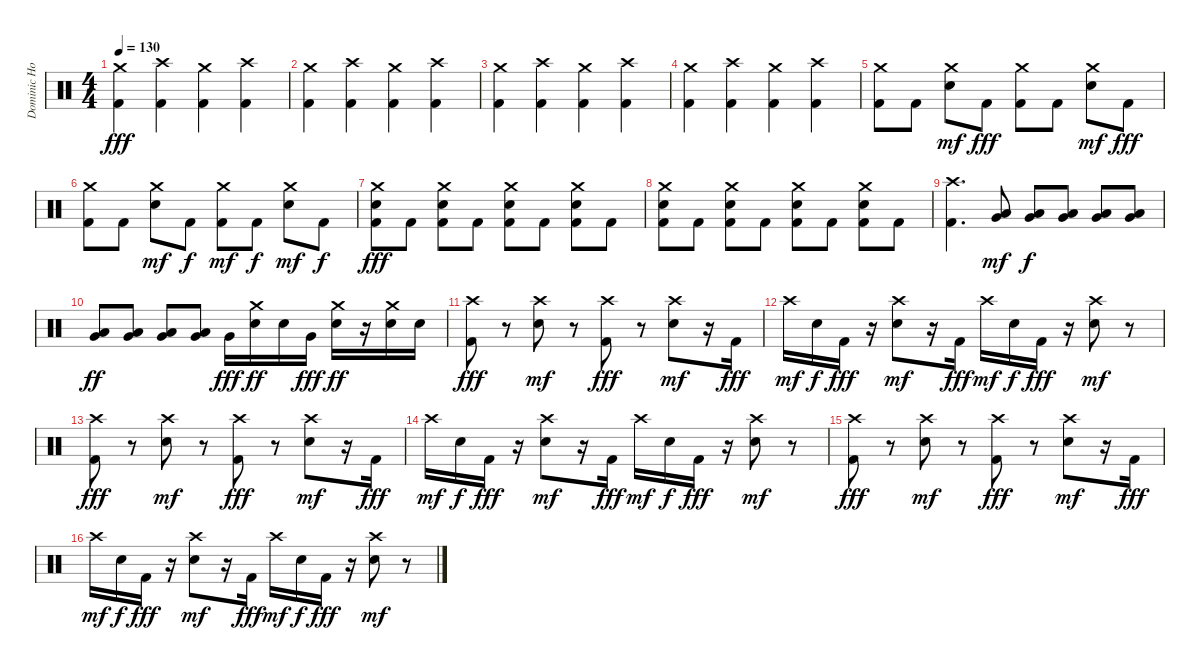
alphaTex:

\track ("Dominic Howard" "Dominic Ho") {instrument percussion}
\staff {score}
\articulation defaults
\ts (4 4)
\tempo 130
\clef neutral
\ks c
("Crash medium (hit)" "Kick (hit) 2").4{dy fff} ("Crash high (hit)" "Kick (hit) 2").4 ("Crash medium (hit)" "Kick (hit) 2").4 ("Crash high (hit)" "Kick (hit) 2").4 |
("Crash medium (hit)" "Kick (hit) 2").4 ("Crash high (hit)" "Kick (hit) 2").4 ("Crash medium (hit)" "Kick (hit) 2").4 ("Crash high (hit)" "Kick (hit) 2").4 |
("Crash medium (hit)" "Kick (hit) 2").4 ("Crash high (hit)" "Kick (hit) 2").4 ("Crash medium (hit)" "Kick (hit) 2").4 ("Crash high (hit)" "Kick (hit) 2").4 |
("Crash medium (hit)" "Kick (hit) 2").4 ("Crash high (hit)" "Kick (hit) 2").4 ("Crash medium (hit)" "Kick (hit) 2").4 ("Crash high (hit)" "Kick (hit) 2").4 |
("Crash medium (hit)" "Kick (hit) 2").8 "Kick (hit) 2".8 ("Crash medium (hit)" "Electric Snare (hit)").8{dy mf} "Kick (hit) 2".8{dy fff} ("Crash medium (hit)" "Kick (hit) 2").8 "Kick (hit) 2".8 ("Crash medium (hit)" "Electric Snare (hit)").8{dy mf} "Kick (hit) 2".8{dy fff} |
("Crash medium (hit)" "Kick (hit) 2").8 "Kick (hit) 2".8 ("Crash medium (hit)" "Electric Snare (hit)").8{dy mf} "Kick (hit) 2".8{dy f} ("Crash medium (hit)" "Kick (hit) 2").8{dy mf} "Kick (hit) 2".8{dy f} ("Crash medium (hit)" "Electric Snare (hit)").8{dy mf} "Kick (hit) 2".8{dy f} |
("Crash medium (hit)" "Electric Snare (hit)" "Kick (hit) 2").8{dy fff} "Kick (hit) 2".8 ("Crash medium (hit)" "Electric Snare (hit)" "Kick (hit) 2").8 "Kick (hit) 2".8 ("Crash medium (hit)" "Electric Snare (hit)" "Kick (hit) 2").8 "Kick (hit) 2".8 ("Crash medium (hit)" "Electric Snare (hit)" "Kick (hit) 2").8 "Kick (hit) 2".8 |
("Crash medium (hit)" "Electric Snare (hit)" "Kick (hit) 2").8 "Kick (hit) 2".8 ("Crash medium (hit)" "Electric Snare (hit)" "Kick (hit) 2").8 "Kick (hit) 2".8 ("Crash medium (hit)" "Electric Snare (hit)" "Kick (hit) 2").8 "Kick (hit) 2".8 ("Crash medium (hit)" "Electric Snare (hit)" "Kick (hit) 2").8 "Kick (hit) 2".8 |
("Crash high (hit)" "Kick (hit) 2").4{d} ("Low Tom (hit)" "Very Low Tom (hit)").8{dy mf} ("Low Tom (hit)" "Very Low Tom (hit)").8{dy f} ("Low Tom (hit)" "Very Low Tom (hit)").8 ("Low Tom (hit)" "Very Low Tom (hit)").8 ("Low Tom (hit)" "Very Low Tom (hit)").8 |
("Low Tom (hit)" "Very Low Tom (hit)").8{dy ff} ("Low Tom (hit)" "Very Low Tom (hit)").8 ("Low Tom (hit)" "Very Low Tom (hit)").8 ("Low Tom (hit)" "Very Low Tom (hit)").8 "Very Low Tom (hit)".16{dy fff} ("Crash medium (hit)" "Electric Snare (hit)").16{dy ff} "Electric Snare (hit)".16 "Very Low Tom (hit)".16{dy fff} ("Crash medium (hit)" "Electric Snare (hit)").16{dy ff} r.16 ("Crash medium (hit)" "Electric Snare (hit)").16 "Electric Snare (hit)".16 |
("Crash high (hit)" "Kick (hit) 2").8{dy fff} r.8 ("Crash high (hit)" "Electric Snare (hit)").8{dy mf} r.8 ("Crash high (hit)" "Kick (hit) 2").8{dy fff} r.8 ("Crash high (hit)" "Electric Snare (hit)").8{dy mf} r.16 "Kick (hit) 2".16{dy fff} |
"Crash high (hit)".16{dy mf} "Electric Snare (hit)".16{dy f} "Kick (hit) 2".16{dy fff} r.16 ("Crash high (hit)" "Electric Snare (hit)").8{dy mf} r.16 "Kick (hit) 2".16{dy fff} "Crash high (hit)".16{dy mf} "Electric Snare (hit)".16{dy f} "Kick (hit) 2".16{dy fff} r.16 ("Crash high (hit)" "Electric Snare (hit)").8{dy mf} r.8 |
("Crash high (hit)" "Kick (hit) 2").8{dy fff} r.8 ("Crash high (hit)" "Electric Snare (hit)").8{dy mf} r.8 ("Crash high (hit)" "Kick (hit) 2").8{dy fff} r.8 ("Crash high (hit)" "Electric Snare (hit)").8{dy mf} r.16 "Kick (hit) 2".16{dy fff} |
"Crash high (hit)".16{dy mf} "Electric Snare (hit)".16{dy f} "Kick (hit) 2".16{dy fff} r.16 ("Crash high (hit)" "Electric Snare (hit)").8{dy mf} r.16 "Kick (hit) 2".16{dy fff} "Crash high (hit)".16{dy mf} "Electric Snare (hit)".16{dy f} "Kick (hit) 2".16{dy fff} r.16 ("Crash high (hit)" "Electric Snare (hit)").8{dy mf} r.8 |
("Crash high (hit)" "Kick (hit) 2").8{dy fff} r.8 ("Crash high (hit)" "Electric Snare (hit)").8{dy mf} r.8 ("Crash high (hit)" "Kick (hit) 2").8{dy fff} r.8 ("Crash high (hit)" "Electric Snare (hit)").8{dy mf} r.16 "Kick (hit) 2".16{dy fff} |
"Crash high (hit)".16{dy mf} "Electric Snare (hit)".16{dy f} "Kick (hit) 2".16{dy fff} r.16 ("Crash high (hit)" "Electric Snare (hit)").8{dy mf} r.16 "Kick (hit) 2".16{dy fff} "Crash high (hit)".16{dy mf} "Electric Snare (hit)".16{dy f} "Kick (hit) 2".16{dy fff} r.16 ("Crash high (hit)" "Electric Snare (hit)").8{dy mf} r.8
